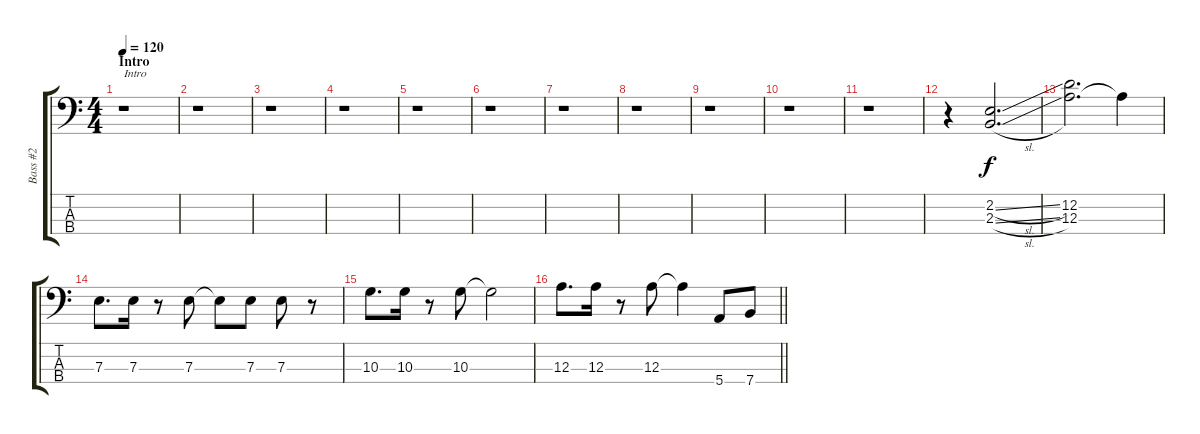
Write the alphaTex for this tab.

\track ("Bass #2" "Bass #2") {instrument electricbasspick}
\staff {score tabs}
\tuning (G2 D2 A1 E1) {hide}
\ts (4 4)
\section ("" "Intro")
\tempo 120
\clef f4
\ks c
r.1{txt "Intro" dy f instrument electricbasspick} |
r.1 |
r.1 |
r.1 |
r.1 |
r.1 |
r.1 |
r.1 |
r.1 |
r.1 |
r.1 |
r.4 (2.2{sl} 2.3{sl}).2{d} |
(12.2 12.3).2{d} 12.3{t}.4 |
7.3.8{d} 7.3.16 r.8 7.3.8 7.3{t}.8 7.3.8 7.3.8 r.8 |
10.3.8{d} 10.3.16 r.8 10.3.8 10.3{t}.2 |
\barLineRight lightlight
12.3.8{d} 12.3.16 r.8 12.3.8 12.3{t}.4 5.4.8 7.4.8
